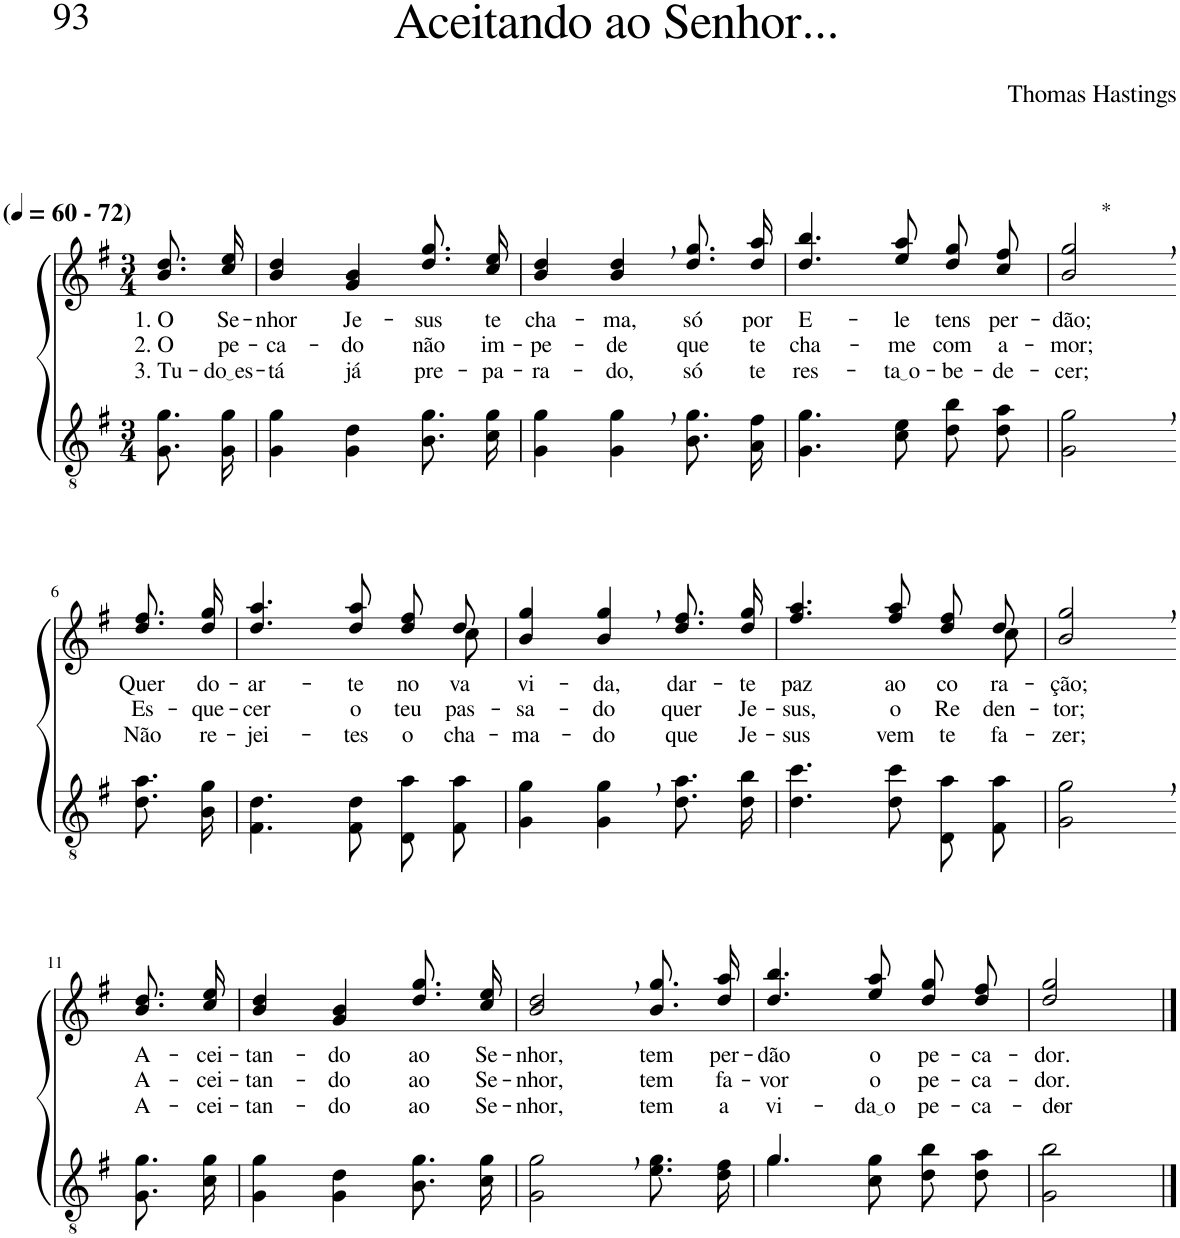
**kern	**kern	**text	**text	**text
*part2	*part1	*part1	*part1	*part1
*staff2	*staff1	*staff1	*staff1	*staff1
*I"Parte III e IV	*I"Parte I e II	*	*	*
*clefGv2	*clefG2	*	*	*
*Trd5c9	*Trd5c9	*	*	*
*k[f#]	*k[f#]	*	*	*
*M3/4	*M3/4	*	*	*
*MM60	*MM60	*	*	*
=1	=1	=1	=1	=1
!	!LO:TX:a:B:t=(	!	!	!
!	!LO:TX:a:B:t=- 72)	!	!	!
!	!	!LO:LY:b	!LO:LY:b	!LO:LY:b
8.G\ 8.g\L	8.b\ 8.dd\L	1. O	2. O	3. Tu-
!	!	!LO:LY:b	!LO:LY:b	!LO:LY:b
16G\ 16g\Jk	16cc\ 16ee\Jk	Se-	pe-	do es
=2	=2	=2	=2	=2
!	!	!LO:LY:b	!LO:LY:b	!LO:LY:b
4G\ 4g\	4b/ 4dd/	-nhor	-ca-	-tá
!	!	!LO:LY:b	!LO:LY:b	!LO:LY:b
4G\ 4d\	4g/ 4b/	Je-	-do	já
!	!	!LO:LY:b	!LO:LY:b	!LO:LY:b
8.B\ 8.g\L	8.dd\ 8.gg\L	-sus	não	pre-
!	!	!LO:LY:b	!LO:LY:b	!LO:LY:b
16c\ 16g\Jk	16cc\ 16ee\Jk	te	im-	-pa-
=3	=3	=3	=3	=3
!	!	!LO:LY:b	!LO:LY:b	!LO:LY:b
4G\ 4g\	4b/ 4dd/	cha-	-pe-	-ra-
!	!	!LO:LY:b	!LO:LY:b	!LO:LY:b
4G\, 4g\,	4b/, 4dd/,	-ma,	-de	-do,
!	!	!LO:LY:b	!LO:LY:b	!LO:LY:b
8.B\ 8.g\L	8.dd\ 8.gg\L	só	que	só
!	!	!LO:LY:b	!LO:LY:b	!LO:LY:b
16A\ 16f#\Jk	16dd\ 16aa\Jk	por	te	te
=4	=4	=4	=4	=4
!	!	!LO:LY:b	!LO:LY:b	!LO:LY:b
4.G\ 4.g\	4.dd/ 4.bb/	E-	cha-	res-
!	!	!LO:LY:b	!LO:LY:b	!LO:LY:b
8c\ 8e\	8ee/ 8aa/	-le	-me	ta o
!	!	!LO:LY:b	!LO:LY:b	!LO:LY:b
8d\ 8b\L	8dd\ 8gg\L	tens	com	-be-
!	!	!LO:LY:b	!LO:LY:b	!LO:LY:b
8d\ 8a\J	8cc\ 8ff#\J	per-	a-	-de-
=5	=5	=5	=5	=5
!	!LO:TX:a:t=*	!	!	!
!	!	!LO:LY:b	!LO:LY:b	!LO:LY:b
2G\, 2g\,	2b/, 2gg/,	-dão;	-mor;	-cer;
!!LO:LB:g=z
=6-	=6-	=6-	=6-	=6-
!	!	!LO:LY:b	!LO:LY:b	!LO:LY:b
8.d\ 8.a\L	8.dd\ 8.ff#\L	Quer	Es-	Não
!	!	!LO:LY:b	!LO:LY:b	!LO:LY:b
16B\ 16g\Jk	16dd\ 16gg\Jk	do-	-que-	re-
=7	=7	=7	=7	=7
!	!	!LO:LY:b	!LO:LY:b	!LO:LY:b
*	*^	*	*	*
4.F#\ 4.d\	4.dd/ 4.aa/	8ryy	-ar-	-cer	-jei-
!	!	!	!LO:LY:b	!LO:LY:b	!LO:LY:b
*	*v	*v	*	*	*
8F#\ 8d\	8dd/ 8aa/	-te	o	-tes
!	!	!LO:LY:b	!LO:LY:b	!LO:LY:b
8D\ 8a\L	8dd\ 8ff#\L	no-	teu	o
*	*^	*	*	*
!	!	!	!LO:LY:b	!LO:LY:b	!LO:LY:b
8F#\ 8a\J	8dd\J	8cc\	-va	pas-	cha-
=8	=8	=8	=8	=8	=8
!	!	!	!LO:LY:b	!LO:LY:b	!LO:LY:b
*	*v	*v	*	*	*
4G\ 4g\	4b/ 4gg/	vi-	-sa-	-ma-
!	!	!LO:LY:b	!LO:LY:b	!LO:LY:b
4G\, 4g\,	4b/, 4gg/,	-da,	-do	-do
!	!	!LO:LY:b	!LO:LY:b	!LO:LY:b
8.d\ 8.a\L	8.dd\ 8.ff#\L	dar-	quer	que
!	!	!LO:LY:b	!LO:LY:b	!LO:LY:b
16d\ 16b\Jk	16dd\ 16gg\Jk	-te	Je-	Je-
=9	=9	=9	=9	=9
!	!	!LO:LY:b	!LO:LY:b	!LO:LY:b
*	*^	*	*	*
4.d\ 4.cc\	4.ff#/ 4.aa/	8ryy	paz	-sus,	-sus
!	!	!	!LO:LY:b	!LO:LY:b	!LO:LY:b
*	*v	*v	*	*	*
8d\ 8cc\	8ff#/ 8aa/	ao	o	vem
!	!	!LO:LY:b	!LO:LY:b	!LO:LY:b
8D\ 8a\L	8dd\ 8ff#\L	co-	Re-	te
*	*^	*	*	*
!	!	!	!LO:LY:b	!LO:LY:b	!LO:LY:b
8F#\ 8a\J	8dd\J	8cc\	-ra-	-den-	fa-
=10	=10	=10	=10	=10	=10
!	!	!	!LO:LY:b	!LO:LY:b	!LO:LY:b
*	*v	*v	*	*	*
2G\, 2g\,	2b/, 2gg/,	-ção;	-tor;	-zer;
!!LO:LB:g=z
=11-	=11-	=11-	=11-	=11-
!	!	!LO:LY:b	!LO:LY:b	!LO:LY:b
8.G\ 8.g\L	8.b\ 8.dd\L	A-	A-	A-
!	!	!LO:LY:b	!LO:LY:b	!LO:LY:b
16c\ 16g\Jk	16cc\ 16ee\Jk	-cei-	-cei-	-cei-
=12	=12	=12	=12	=12
!	!	!LO:LY:b	!LO:LY:b	!LO:LY:b
4G\ 4g\	4b/ 4dd/	-tan-	-tan-	-tan-
!	!	!LO:LY:b	!LO:LY:b	!LO:LY:b
4G\ 4d\	4g/ 4b/	-do	-do	-do
!	!	!LO:LY:b	!LO:LY:b	!LO:LY:b
8.B\ 8.g\L	8.dd\ 8.gg\L	ao	ao	ao
!	!	!LO:LY:b	!LO:LY:b	!LO:LY:b
16c\ 16g\Jk	16cc\ 16ee\Jk	Se-	Se-	Se-
=13	=13	=13	=13	=13
!	!	!LO:LY:b	!LO:LY:b	!LO:LY:b
2G\, 2g\,	2b/, 2dd/,	-nhor,	-nhor,	-nhor,
!	!	!LO:LY:b	!LO:LY:b	!LO:LY:b
8.e\ 8.g\L	8.b\ 8.gg\L	tem	tem	tem
!	!	!LO:LY:b	!LO:LY:b	!LO:LY:b
16d\ 16f#\Jk	16dd\ 16aa\Jk	per-	fa-	a
=14	=14	=14	=14	=14
*^	*	*	*	*
!	!	!	!LO:LY:b	!LO:LY:b	!LO:LY:b
4.g/	4.g\	4.dd/ 4.bb/	-dão	-vor	vi-
!	!	!	!LO:LY:b	!LO:LY:b	!LO:LY:b
4.ryy	8c\ 8g\	8ee/ 8aa/	o	o	da o
!	!	!	!LO:LY:b	!LO:LY:b	!LO:LY:b
.	8d\ 8b\L	8dd\ 8gg\L	pe-	pe-	pe-
!	!	!	!LO:LY:b	!LO:LY:b	!LO:LY:b
.	8d\ 8a\J	8dd\ 8ff#\J	-ca-	-ca-	-ca-
=15	=15	=15	=15	=15	=15
!	!	!	!LO:LY:b	!LO:LY:b	!LO:LY:b
*v	*v	*	*	*	*
2G\ 2b\	2dd/ 2gg/	-dor.	-dor.	-dor-
==	==	==	==	==
*-	*-	*-	*-	*-
